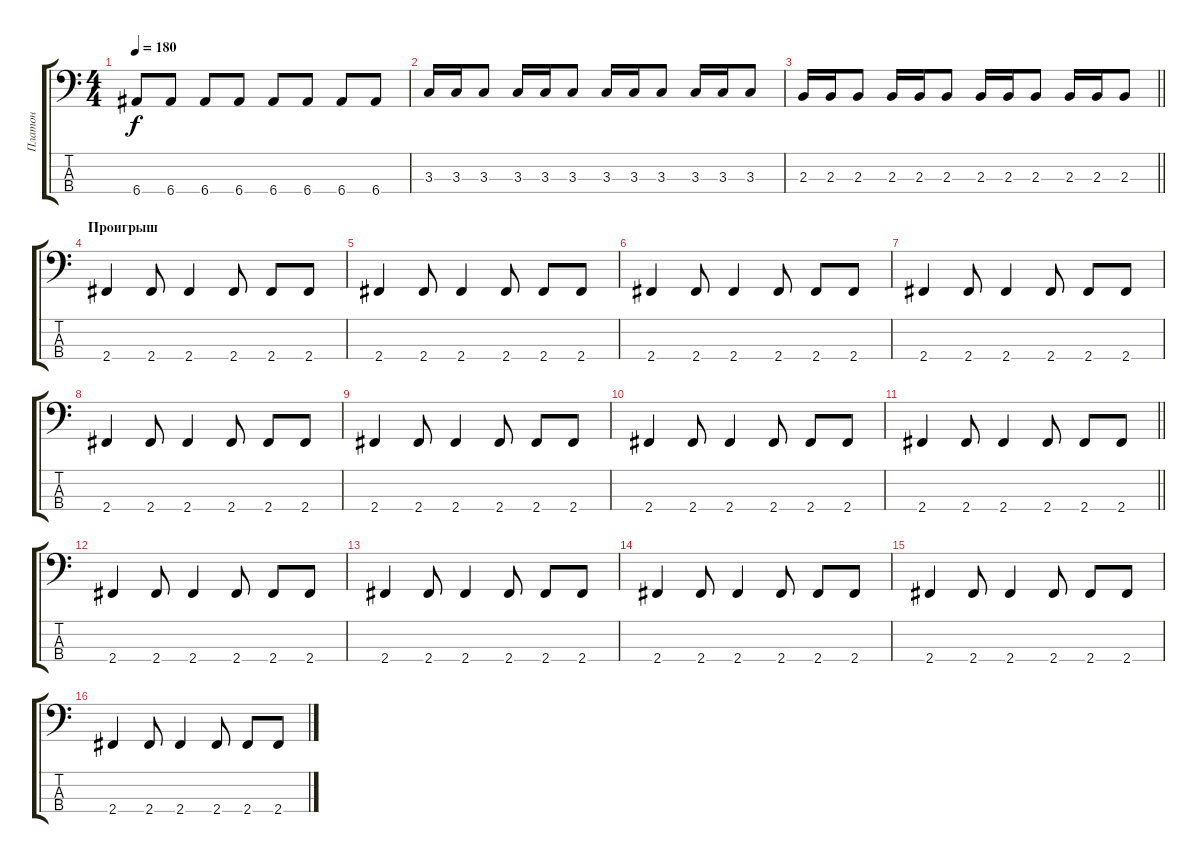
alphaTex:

\track ("Платон" "Платон") {instrument electricbassfinger}
\staff {score tabs}
\tuning (G2 D2 A1 E1) {hide}
\ts (4 4)
\tempo 180
\clef f4
\ks c
6.4.8{dy f} 6.4.8 6.4.8 6.4.8 6.4.8 6.4.8 6.4.8 6.4.8 |
3.3.16 3.3.16 3.3.8 3.3.16 3.3.16 3.3.8 3.3.16 3.3.16 3.3.8 3.3.16 3.3.16 3.3.8 |
\barLineRight lightlight
2.3.16 2.3.16 2.3.8 2.3.16 2.3.16 2.3.8 2.3.16 2.3.16 2.3.8 2.3.16 2.3.16 2.3.8 |
\section ("" "Проигрыш")
2.4.4 2.4.8 2.4.4 2.4.8 2.4.8 2.4.8 |
2.4.4 2.4.8 2.4.4 2.4.8 2.4.8 2.4.8 |
2.4.4 2.4.8 2.4.4 2.4.8 2.4.8 2.4.8 |
2.4.4 2.4.8 2.4.4 2.4.8 2.4.8 2.4.8 |
2.4.4 2.4.8 2.4.4 2.4.8 2.4.8 2.4.8 |
2.4.4 2.4.8 2.4.4 2.4.8 2.4.8 2.4.8 |
2.4.4 2.4.8 2.4.4 2.4.8 2.4.8 2.4.8 |
\barLineRight lightlight
2.4.4 2.4.8 2.4.4 2.4.8 2.4.8 2.4.8 |
2.4.4 2.4.8 2.4.4 2.4.8 2.4.8 2.4.8 |
2.4.4 2.4.8 2.4.4 2.4.8 2.4.8 2.4.8 |
2.4.4 2.4.8 2.4.4 2.4.8 2.4.8 2.4.8 |
2.4.4 2.4.8 2.4.4 2.4.8 2.4.8 2.4.8 |
2.4.4 2.4.8 2.4.4 2.4.8 2.4.8 2.4.8
